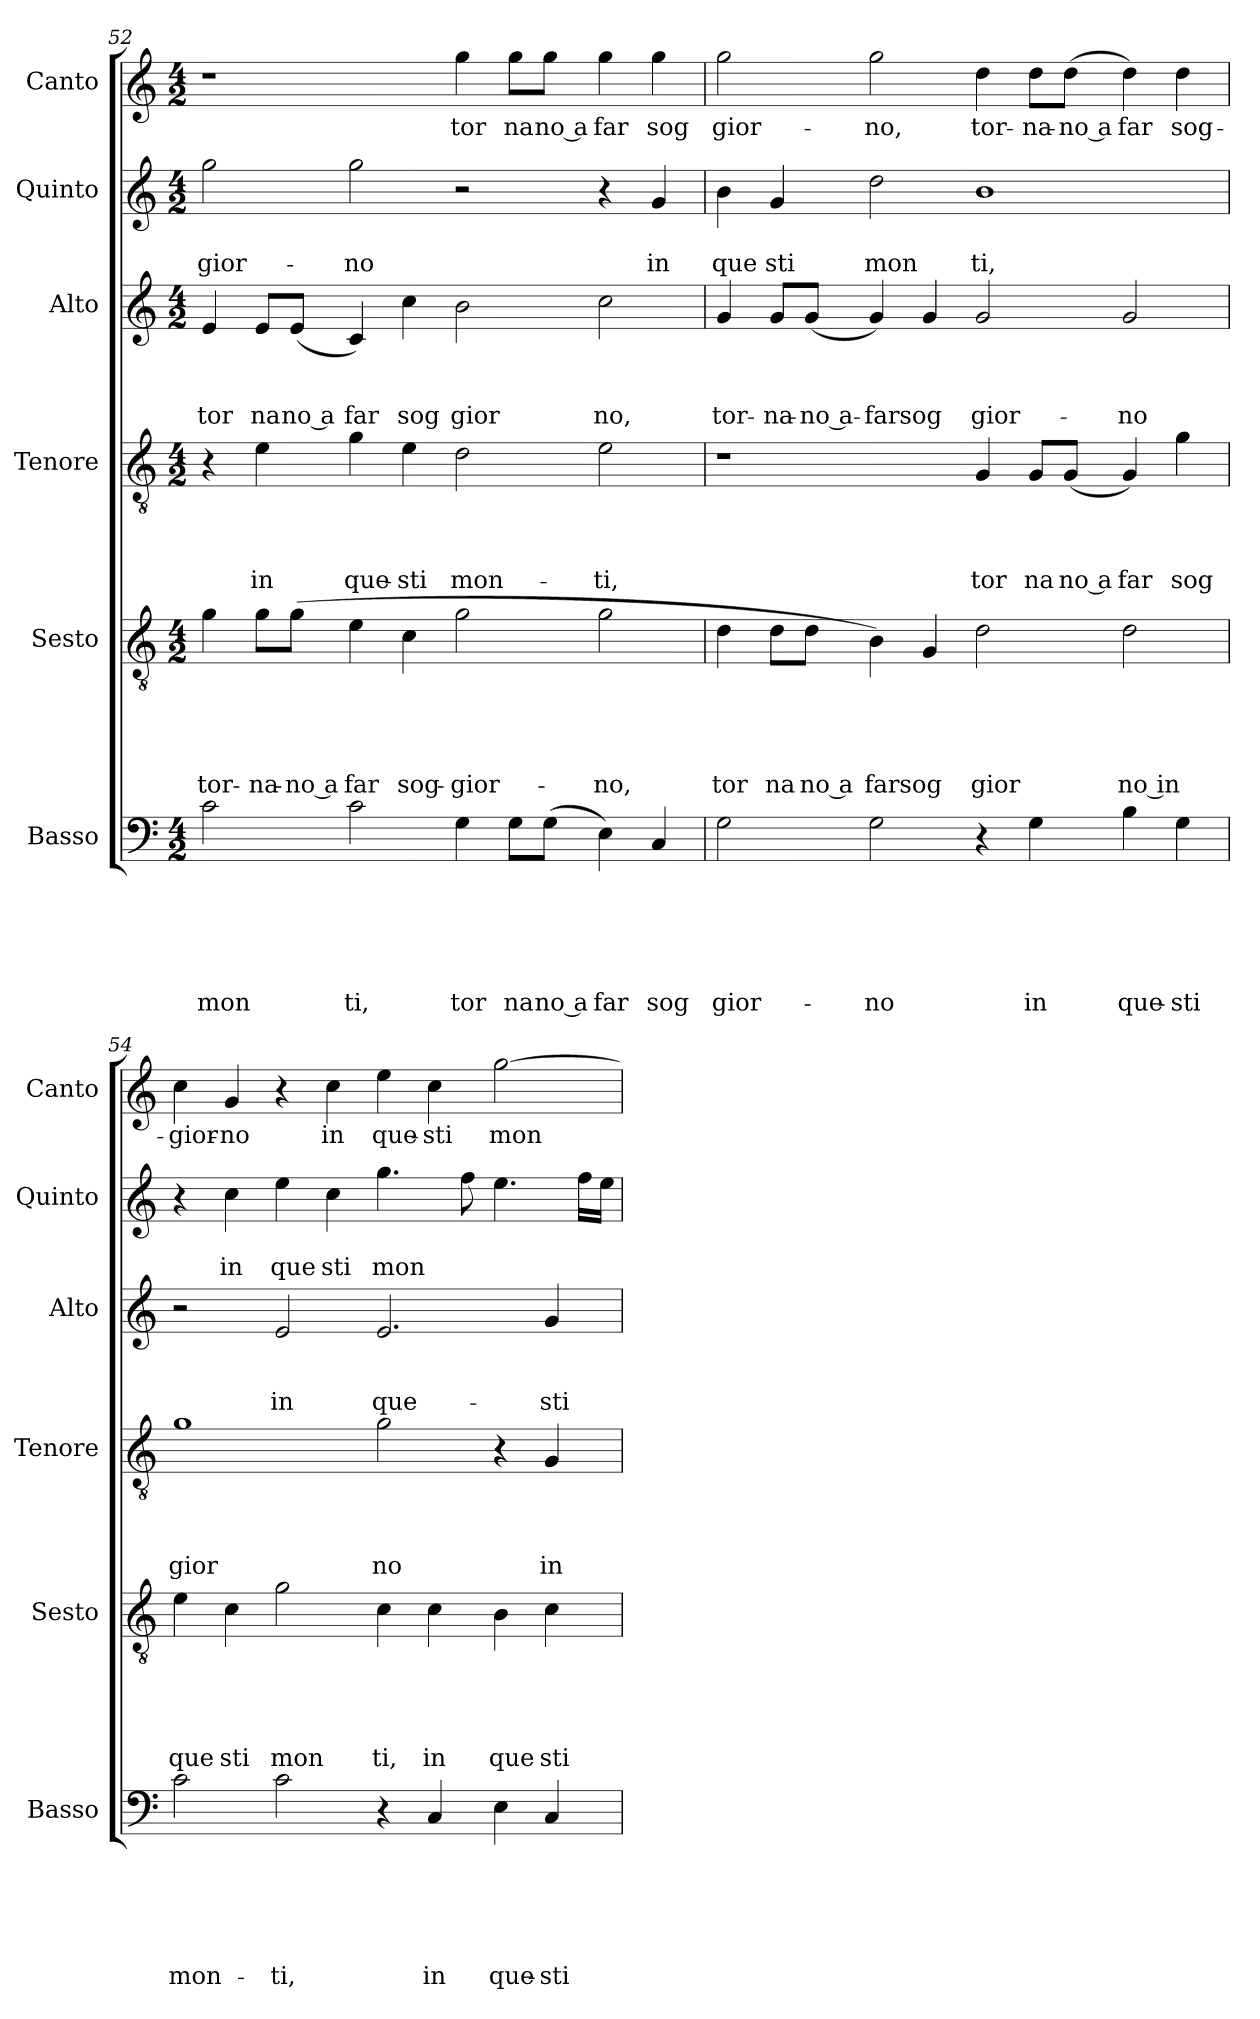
**kern	**text	**text	**text	**text	**text	**text	**kern	**text	**text	**text	**text	**text	**kern	**text	**text	**text	**text	**kern	**text	**text	**text	**kern	**text	**text	**kern	**text
*part6	*part6	*part6	*part6	*part6	*part6	*part6	*part5	*part5	*part5	*part5	*part5	*part5	*part4	*part4	*part4	*part4	*part4	*part3	*part3	*part3	*part3	*part2	*part2	*part2	*part1	*part1
*staff6	*staff6	*staff6	*staff6	*staff6	*staff6	*staff6	*staff5	*staff5	*staff5	*staff5	*staff5	*staff5	*staff4	*staff4	*staff4	*staff4	*staff4	*staff3	*staff3	*staff3	*staff3	*staff2	*staff2	*staff2	*staff1	*staff1
*I"Basso	*	*	*	*	*	*	*I"Sesto	*	*	*	*	*	*I"Tenore	*	*	*	*	*I"Alto	*	*	*	*I"Quinto	*	*	*I"Canto	*
*I'Basso	*	*	*	*	*	*	*I'Sesto	*	*	*	*	*	*I'Tenore	*	*	*	*	*I'Alto	*	*	*	*I'Quinto	*	*	*I'Canto	*
*clefF4	*	*	*	*	*	*	*clefGv2	*	*	*	*	*	*clefGv2	*	*	*	*	*clefG2	*	*	*	*clefG2	*	*	*clefG2	*
*k[]	*	*	*	*	*	*	*k[]	*	*	*	*	*	*k[]	*	*	*	*	*k[]	*	*	*	*k[]	*	*	*k[]	*
*C:	*	*	*	*	*	*	*C:	*	*	*	*	*	*C:	*	*	*	*	*C:	*	*	*	*C:	*	*	*C:	*
*M4/2	*	*	*	*	*	*	*M4/2	*	*	*	*	*	*M4/2	*	*	*	*	*M4/2	*	*	*	*M4/2	*	*	*M4/2	*
=52	=52	=52	=52	=52	=52	=52	=52	=52	=52	=52	=52	=52	=52	=52	=52	=52	=52	=52	=52	=52	=52	=52	=52	=52	=52	=52
!	!	!	!	!	!	!LO:LY:b	!	!	!	!	!	!LO:LY:b	!	!	!	!	!	!	!	!	!LO:LY:b	!	!	!LO:LY:b	!	!
2c\	.	.	.	.	.	mon	4g\	.	.	.	.	tor-	4r	.	.	.	.	4e/	.	.	tor	2gg\	.	-gior-	1r	.
!	!	!	!	!	!	!	!	!	!	!	!	!LO:LY:b	!	!	!	!	!LO:LY:b	!	!	!	!LO:LY:b	!	!	!	!	!
.	.	.	.	.	.	.	8g\L	.	.	.	.	-na-	4e\	.	.	.	in	8e/L	.	.	na	.	.	.	.	.
!	!	!	!	!	!	!	!	!	!	!	!	!LO:LY:b:rj	!	!	!	!	!	!	!	!	!LO:LY:b:rj	!	!	!	!	!
.	.	.	.	.	.	.	(<8g\J	.	.	.	.	-no a	.	.	.	.	.	(<8e/J	.	.	no a	.	.	.	.	.
!	!	!	!	!	!	!LO:LY:b	!	!	!	!	!	!LO:LY:b	!	!	!	!	!LO:LY:b	!	!	!	!LO:LY:b	!	!	!LO:LY:b	!	!
2c\	.	.	.	.	.	ti,	4e\	.	.	.	.	far	4g\	.	.	.	que-	4c/)	.	.	far	2gg\	.	-no	.	.
!	!	!	!	!	!	!	!	!	!	!	!	!LO:LY:b	!	!	!	!	!LO:LY:b	!	!	!	!LO:LY:b	!	!	!	!	!
.	.	.	.	.	.	.	4c\	.	.	.	.	sog-	4e\	.	.	.	-sti	4cc\	.	.	sog	.	.	.	.	.
!	!	!	!	!	!	!LO:LY:b	!	!	!	!	!	!LO:LY:b	!	!	!	!	!LO:LY:b	!	!	!	!LO:LY:b	!	!	!	!	!LO:LY:b
4G\	.	.	.	.	.	tor	2g\	.	.	.	.	-gior-	2d\	.	.	.	mon-	2b\	.	.	gior	2r	.	.	4gg\	tor
!	!	!	!	!	!	!LO:LY:b	!	!	!	!	!	!	!	!	!	!	!	!	!	!	!	!	!	!	!	!LO:LY:b
8G\L	.	.	.	.	.	na	.	.	.	.	.	.	.	.	.	.	.	.	.	.	.	.	.	.	8gg\L	na
!	!	!	!	!	!	!LO:LY:b:rj	!	!	!	!	!	!	!	!	!	!	!	!	!	!	!	!	!	!	!	!LO:LY:b:rj
(<8G\J	.	.	.	.	.	no a	.	.	.	.	.	.	.	.	.	.	.	.	.	.	.	.	.	.	8gg\J	no a
!	!	!	!	!	!	!LO:LY:b	!	!	!	!	!	!LO:LY:b	!	!	!	!	!LO:LY:b	!	!	!	!LO:LY:b	!	!	!	!	!LO:LY:b
4E\)	.	.	.	.	.	far	2g\	.	.	.	.	-no,	2e\	.	.	.	-ti,	2cc\	.	.	no,	4r	.	.	4gg\	far
!	!	!	!	!	!	!LO:LY:b	!	!	!	!	!	!	!	!	!	!	!	!	!	!	!	!	!	!LO:LY:b	!	!LO:LY:b
4C/	.	.	.	.	.	sog	.	.	.	.	.	.	.	.	.	.	.	.	.	.	.	4g/	.	in	4gg\	sog
!!LO:LB:g=z
=53	=53	=53	=53	=53	=53	=53	=53	=53	=53	=53	=53	=53	=53	=53	=53	=53	=53	=53	=53	=53	=53	=53	=53	=53	=53	=53
!	!	!	!	!	!	!LO:LY:b	!	!	!	!	!	!LO:LY:b	!	!	!	!	!	!	!	!	!LO:LY:b	!	!	!LO:LY:b	!	!LO:LY:b
2G\	.	.	.	.	.	gior-	4d\	.	.	.	.	tor	1r	.	.	.	.	4g/	.	.	tor-	4b\	.	que	2gg\	gior-
!	!	!	!	!	!	!	!	!	!	!	!	!LO:LY:b	!	!	!	!	!	!	!	!	!LO:LY:b	!	!	!LO:LY:b	!	!
.	.	.	.	.	.	.	8d\L	.	.	.	.	na	.	.	.	.	.	8g/L	.	.	-na-	4g/	.	sti	.	.
!	!	!	!	!	!	!	!	!	!	!	!	!LO:LY:b:rj	!	!	!	!	!	!	!	!	!LO:LY:b:rj	!	!	!	!	!
.	.	.	.	.	.	.	8d\J	.	.	.	.	no a	.	.	.	.	.	(<8g/J	.	.	-no a-	.	.	.	.	.
!	!	!	!	!	!	!LO:LY:b	!	!	!	!	!	!LO:LY:b	!	!	!	!	!	!	!	!	!LO:LY:b	!	!	!LO:LY:b	!	!LO:LY:b
2G\	.	.	.	.	.	-no	4B\)	.	.	.	.	farsog	.	.	.	.	.	4g/)	.	.	-farsog	2dd\	.	mon	2gg\	-no,
.	.	.	.	.	.	.	4G/	.	.	.	.	.	.	.	.	.	.	4g/	.	.	.	.	.	.	.	.
!	!	!	!	!	!	!	!	!	!	!	!	!LO:LY:b	!	!	!	!	!LO:LY:b	!	!	!	!LO:LY:b	!	!	!LO:LY:b	!	!LO:LY:b
4r	.	.	.	.	.	.	2d\	.	.	.	.	gior	4G/	.	.	.	tor	2g/	.	.	gior-	1b	.	ti,	4dd\	tor-
!	!	!	!	!	!	!LO:LY:b	!	!	!	!	!	!	!	!	!	!	!LO:LY:b	!	!	!	!	!	!	!	!	!LO:LY:b
4G\	.	.	.	.	.	in	.	.	.	.	.	.	8G/L	.	.	.	na	.	.	.	.	.	.	.	8dd\L	-na-
!	!	!	!	!	!	!	!	!	!	!	!	!	!	!	!	!	!LO:LY:b:rj	!	!	!	!	!	!	!	!	!LO:LY:b:rj
.	.	.	.	.	.	.	.	.	.	.	.	.	(<8G/J	.	.	.	no a	.	.	.	.	.	.	.	(<8dd\J	-no a
!	!	!	!	!	!	!LO:LY:b	!	!	!	!	!	!LO:LY:b:rj	!	!	!	!	!LO:LY:b	!	!	!	!LO:LY:b	!	!	!	!	!LO:LY:b
4B\	.	.	.	.	.	que-	2d\	.	.	.	.	no in	4G/)	.	.	.	far	2g/	.	.	-no	.	.	.	4dd\)	far
!	!	!	!	!	!	!LO:LY:b	!	!	!	!	!	!	!	!	!	!	!LO:LY:b	!	!	!	!	!	!	!	!	!LO:LY:b
4G\	.	.	.	.	.	-sti	.	.	.	.	.	.	4g\	.	.	.	sog	.	.	.	.	.	.	.	4dd\	sog-
=54	=54	=54	=54	=54	=54	=54	=54	=54	=54	=54	=54	=54	=54	=54	=54	=54	=54	=54	=54	=54	=54	=54	=54	=54	=54	=54
!	!	!	!	!	!	!LO:LY:b	!	!	!	!	!	!LO:LY:b	!	!	!	!	!LO:LY:b	!	!	!	!	!	!	!	!	!LO:LY:b
2c\	.	.	.	.	.	mon-	4e\	.	.	.	.	que	1g	.	.	.	gior	2r	.	.	.	4r	.	.	4cc\	-gior-
!	!	!	!	!	!	!	!	!	!	!	!	!LO:LY:b	!	!	!	!	!	!	!	!	!	!	!	!LO:LY:b	!	!LO:LY:b
.	.	.	.	.	.	.	4c\	.	.	.	.	sti	.	.	.	.	.	.	.	.	.	4cc\	.	in	4g/	-no
!	!	!	!	!	!	!LO:LY:b	!	!	!	!	!	!LO:LY:b	!	!	!	!	!	!	!	!	!LO:LY:b	!	!	!LO:LY:b	!	!
2c\	.	.	.	.	.	-ti,	2g\	.	.	.	.	mon	.	.	.	.	.	2e/	.	.	in	4ee\	.	que	4r	.
!	!	!	!	!	!	!	!	!	!	!	!	!	!	!	!	!	!	!	!	!	!	!	!	!LO:LY:b	!	!LO:LY:b
.	.	.	.	.	.	.	.	.	.	.	.	.	.	.	.	.	.	.	.	.	.	4cc\	.	sti	4cc\	in
!	!	!	!	!	!	!	!	!	!	!	!	!LO:LY:b	!	!	!	!	!LO:LY:b	!	!	!	!LO:LY:b	!	!	!LO:LY:b	!	!LO:LY:b
4r	.	.	.	.	.	.	4c\	.	.	.	.	ti,	2g\	.	.	.	no	2.e/	.	.	que-	4.gg\	.	mon	4ee\	que-
!	!	!	!	!	!	!LO:LY:b	!	!	!	!	!	!LO:LY:b	!	!	!	!	!	!	!	!	!	!	!	!	!	!LO:LY:b
4C/	.	.	.	.	.	in	4c\	.	.	.	.	in	.	.	.	.	.	.	.	.	.	.	.	.	4cc\	-sti
.	.	.	.	.	.	.	.	.	.	.	.	.	.	.	.	.	.	.	.	.	.	8ff\	.	.	.	.
!	!	!	!	!	!	!LO:LY:b	!	!	!	!	!	!LO:LY:b	!	!	!	!	!	!	!	!	!	!	!	!	!	!LO:LY:b
4E\	.	.	.	.	.	que-	4B\	.	.	.	.	que	4r	.	.	.	.	.	.	.	.	4.ee\	.	.	[>2gg\	mon-
!	!	!	!	!	!	!LO:LY:b	!	!	!	!	!	!LO:LY:b	!	!	!	!	!LO:LY:b	!	!	!	!LO:LY:b	!	!	!	!	!
4C/	.	.	.	.	.	-sti	4c\	.	.	.	.	sti	4G/	.	.	.	in	4g/	.	.	-sti	.	.	.	.	.
.	.	.	.	.	.	.	.	.	.	.	.	.	.	.	.	.	.	.	.	.	.	16ff\LL	.	.	.	.
.	.	.	.	.	.	.	.	.	.	.	.	.	.	.	.	.	.	.	.	.	.	16ee\JJ	.	.	.	.
=	=	=	=	=	=	=	=	=	=	=	=	=	=	=	=	=	=	=	=	=	=	=	=	=	=	=
*-	*-	*-	*-	*-	*-	*-	*-	*-	*-	*-	*-	*-	*-	*-	*-	*-	*-	*-	*-	*-	*-	*-	*-	*-	*-	*-
